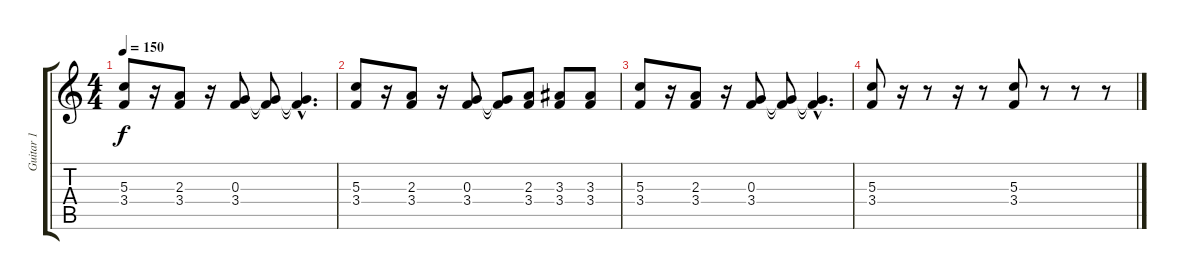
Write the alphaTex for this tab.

\track ("Guitar 1" "Guitar 1") {instrument overdrivenguitar}
\staff {score tabs}
\tuning (E4 B3 G3 D3 A2 D2) {hide}
\ts (4 4)
\tempo 150
\clef g2
\ks c
(5.3 3.4).8{dy f} r.16 (2.3 3.4).8 r.16 (0.3 3.4).8 (0.3{t} 3.4{t}).8 (0.3{hac t} 3.4{hac t}).4{d} |
(5.3 3.4).8 r.16 (2.3 3.4).8 r.16 (0.3 3.4).8 (0.3{t} 3.4{t}).8 (2.3 3.4).8 (3.3 3.4).8 (3.3 3.4).8 |
(5.3 3.4).8 r.16 (2.3 3.4).8 r.16 (0.3 3.4).8 (0.3{t} 3.4{t}).8 (0.3{hac t} 3.4{hac t}).4{d} |
(5.3 3.4).8 r.16 r.8 r.16 r.8 (5.3 3.4).8 r.8 r.8 r.8
